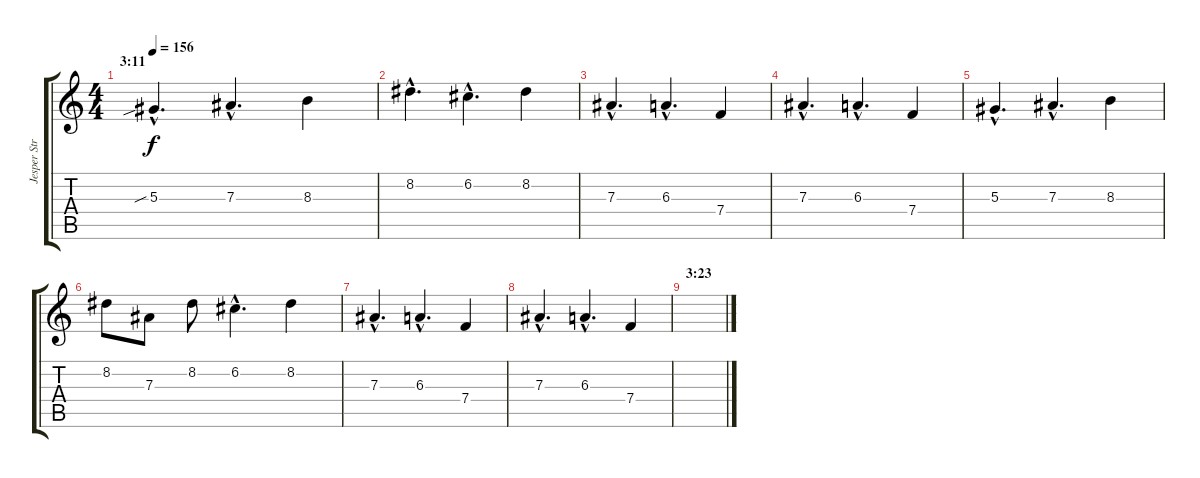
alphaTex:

\track ("Jesper Strömblad" "Jesper Str") {instrument distortionguitar}
\staff {score tabs}
\tuning (C4 G3 Eb3 Bb2 F2 C2) {hide}
\ts (4 4)
\section ("" "3:11")
\tempo 156
\clef g2
\ks c
5.3{sib hac}.4{d dy f} 7.3{hac}.4{d} 8.3.4 |
8.2{hac}.4{d} 6.2{hac}.4{d} 8.2.4 |
7.3{hac}.4{d} 6.3{hac}.4{d} 7.4.4 |
7.3{hac}.4{d} 6.3{hac}.4{d} 7.4.4 |
5.3{hac}.4{d} 7.3{hac}.4{d} 8.3.4 |
8.2.8 7.3.8 8.2.8 6.2{hac}.4{d} 8.2.4 |
7.3{hac}.4{d} 6.3{hac}.4{d} 7.4.4 |
7.3{hac}.4{d} 6.3{hac}.4{d} 7.4.4 |
\section ("" "3:23")
